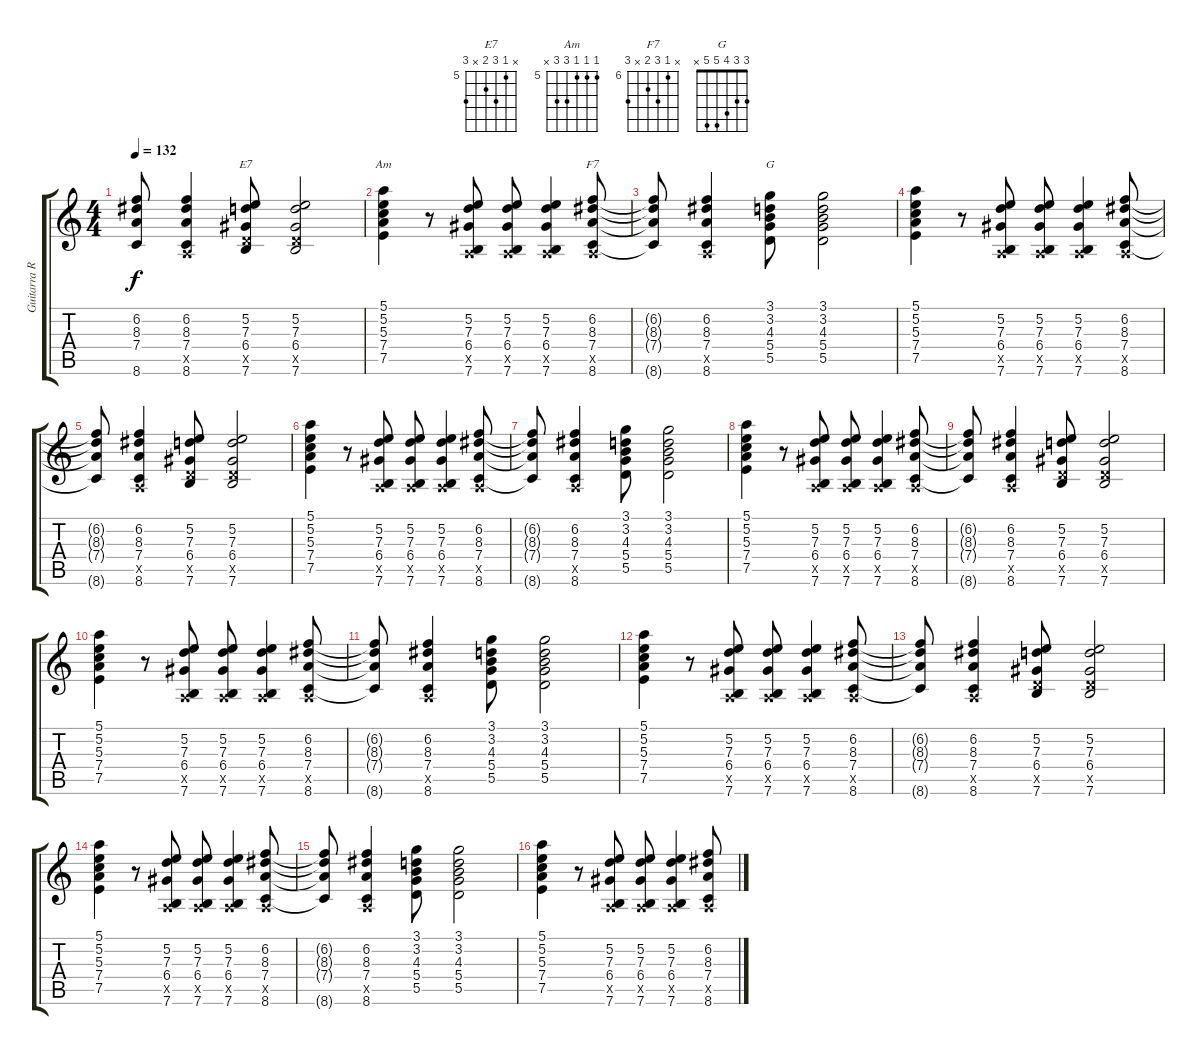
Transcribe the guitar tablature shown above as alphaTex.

\track ("Guitarra Ritmica" "Guitarra R") {instrument electricguitarmuted}
\staff {score tabs}
\tuning (E4 B3 G3 D3 A2 E2) {hide}
\chord ("E7" x 5 7 6 x 7) {firstfret 5}
\chord ("Am" 5 5 5 7 7 x) {firstfret 5}
\chord ("F7" x 6 8 7 x 8) {firstfret 6}
\chord ("G" 3 3 4 5 5 x)
\ts (4 4)
\tempo 132
\clef g2
\ks c
(6.2{t} 8.3{t} 7.4{t} 8.6{t}).8{dy f} (6.2 8.3 7.4 0.5{x} 8.6).4 (5.2 7.3 6.4 5.5{x} 7.6).8{ch "E7"} (5.2 7.3 6.4 5.5{x} 7.6).2 |
(5.1 5.2 5.3 7.4 7.5).4{ch "Am"} r.8 (5.2 7.3 6.4 0.5{x} 7.6).8 (5.2 7.3 6.4 0.5{x} 7.6).8 (5.2 7.3 6.4 0.5{x} 7.6).4 (6.2 8.3 7.4 0.5{x} 8.6).8{ch "F7"} |
(6.2{t} 8.3{t} 7.4{t} 8.6{t}).8 (6.2 8.3 7.4 0.5{x} 8.6).4 (3.1 3.2 4.3 5.4 5.5).8{ch "G"} (3.1 3.2 4.3 5.4 5.5).2 |
(5.1 5.2 5.3 7.4 7.5).4 r.8 (5.2 7.3 6.4 0.5{x} 7.6).8 (5.2 7.3 6.4 0.5{x} 7.6).8 (5.2 7.3 6.4 0.5{x} 7.6).4 (6.2 8.3 7.4 0.5{x} 8.6).8 |
(6.2{t} 8.3{t} 7.4{t} 8.6{t}).8 (6.2 8.3 7.4 0.5{x} 8.6).4 (5.2 7.3 6.4 5.5{x} 7.6).8 (5.2 7.3 6.4 5.5{x} 7.6).2 |
(5.1 5.2 5.3 7.4 7.5).4 r.8 (5.2 7.3 6.4 0.5{x} 7.6).8 (5.2 7.3 6.4 0.5{x} 7.6).8 (5.2 7.3 6.4 0.5{x} 7.6).4 (6.2 8.3 7.4 0.5{x} 8.6).8 |
(6.2{t} 8.3{t} 7.4{t} 8.6{t}).8 (6.2 8.3 7.4 0.5{x} 8.6).4 (3.1 3.2 4.3 5.4 5.5).8 (3.1 3.2 4.3 5.4 5.5).2 |
(5.1 5.2 5.3 7.4 7.5).4 r.8 (5.2 7.3 6.4 0.5{x} 7.6).8 (5.2 7.3 6.4 0.5{x} 7.6).8 (5.2 7.3 6.4 0.5{x} 7.6).4 (6.2 8.3 7.4 0.5{x} 8.6).8 |
(6.2{t} 8.3{t} 7.4{t} 8.6{t}).8 (6.2 8.3 7.4 0.5{x} 8.6).4 (5.2 7.3 6.4 5.5{x} 7.6).8 (5.2 7.3 6.4 5.5{x} 7.6).2 |
(5.1 5.2 5.3 7.4 7.5).4 r.8 (5.2 7.3 6.4 0.5{x} 7.6).8 (5.2 7.3 6.4 0.5{x} 7.6).8 (5.2 7.3 6.4 0.5{x} 7.6).4 (6.2 8.3 7.4 0.5{x} 8.6).8 |
(6.2{t} 8.3{t} 7.4{t} 8.6{t}).8 (6.2 8.3 7.4 0.5{x} 8.6).4 (3.1 3.2 4.3 5.4 5.5).8 (3.1 3.2 4.3 5.4 5.5).2 |
(5.1 5.2 5.3 7.4 7.5).4 r.8 (5.2 7.3 6.4 0.5{x} 7.6).8 (5.2 7.3 6.4 0.5{x} 7.6).8 (5.2 7.3 6.4 0.5{x} 7.6).4 (6.2 8.3 7.4 0.5{x} 8.6).8 |
(6.2{t} 8.3{t} 7.4{t} 8.6{t}).8 (6.2 8.3 7.4 0.5{x} 8.6).4 (5.2 7.3 6.4 5.5{x} 7.6).8 (5.2 7.3 6.4 5.5{x} 7.6).2 |
(5.1 5.2 5.3 7.4 7.5).4 r.8 (5.2 7.3 6.4 0.5{x} 7.6).8 (5.2 7.3 6.4 0.5{x} 7.6).8 (5.2 7.3 6.4 0.5{x} 7.6).4 (6.2 8.3 7.4 0.5{x} 8.6).8 |
(6.2{t} 8.3{t} 7.4{t} 8.6{t}).8 (6.2 8.3 7.4 0.5{x} 8.6).4 (3.1 3.2 4.3 5.4 5.5).8 (3.1 3.2 4.3 5.4 5.5).2 |
(5.1 5.2 5.3 7.4 7.5).4 r.8 (5.2 7.3 6.4 0.5{x} 7.6).8 (5.2 7.3 6.4 0.5{x} 7.6).8 (5.2 7.3 6.4 0.5{x} 7.6).4 (6.2 8.3 7.4 0.5{x} 8.6).8
